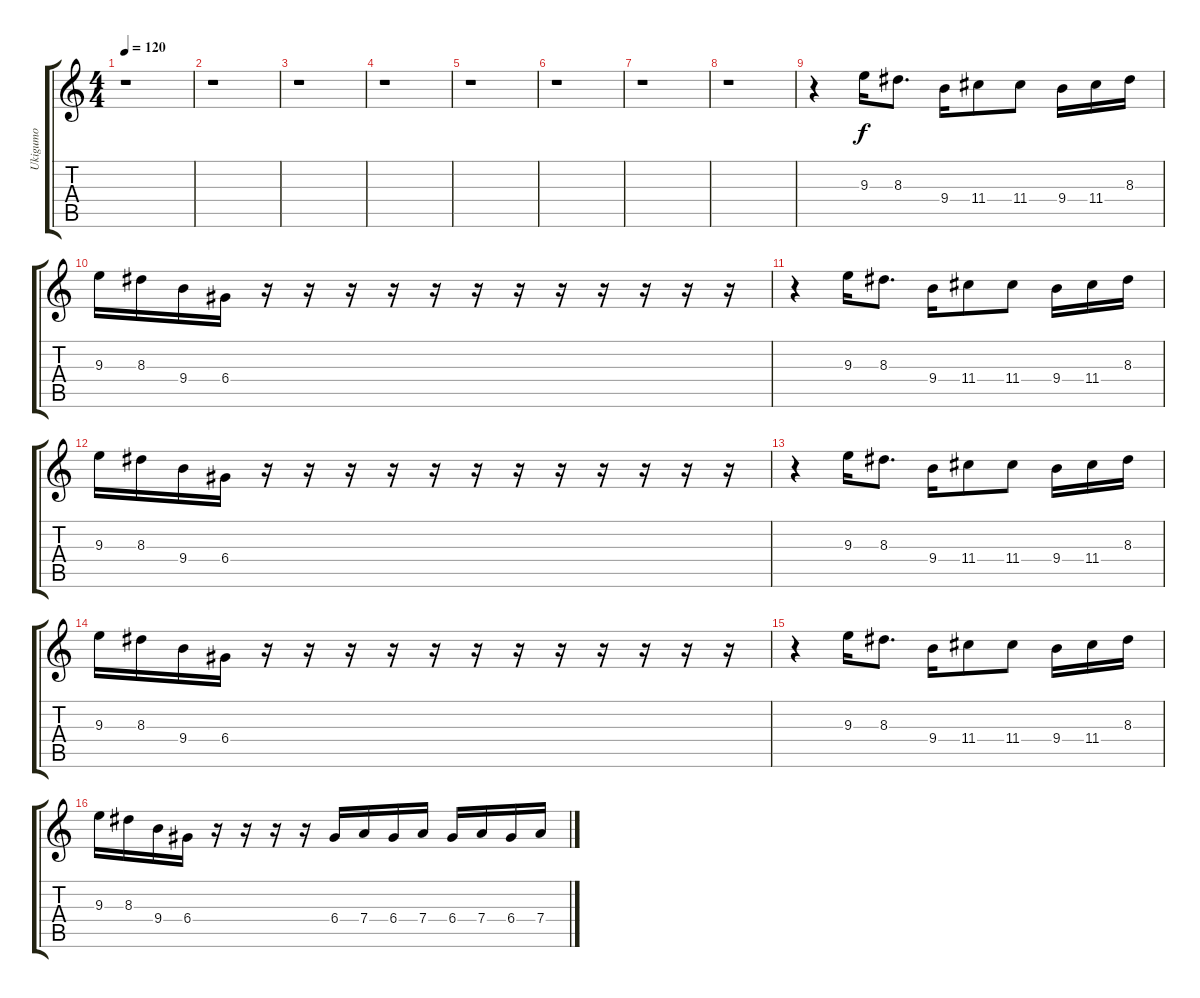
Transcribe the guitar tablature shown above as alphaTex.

\track ("Ukigumo" "Ukigumo") {instrument electricguitarmuted}
\staff {score tabs}
\tuning (E4 B3 G3 D3 A2 E2) {hide}
\ts (4 4)
\tempo 120
\clef g2
\ks c
r.1{dy f instrument electricguitarmuted} |
r.1 |
r.1 |
r.1 |
r.1 |
r.1 |
r.1 |
r.1 |
r.4 9.3.16 8.3.8{d} 9.4.16 11.4.8 11.4.8 9.4.16 11.4.16 8.3.16 |
9.3.16 8.3.16 9.4.16 6.4.16 r.16 r.16 r.16 r.16 r.16 r.16 r.16 r.16 r.16 r.16 r.16 r.16 |
r.4 9.3.16 8.3.8{d} 9.4.16 11.4.8 11.4.8 9.4.16 11.4.16 8.3.16 |
9.3.16 8.3.16 9.4.16 6.4.16 r.16 r.16 r.16 r.16 r.16 r.16 r.16 r.16 r.16 r.16 r.16 r.16 |
r.4 9.3.16 8.3.8{d} 9.4.16 11.4.8 11.4.8 9.4.16 11.4.16 8.3.16 |
9.3.16 8.3.16 9.4.16 6.4.16 r.16 r.16 r.16 r.16 r.16 r.16 r.16 r.16 r.16 r.16 r.16 r.16 |
r.4 9.3.16 8.3.8{d} 9.4.16 11.4.8 11.4.8 9.4.16 11.4.16 8.3.16 |
9.3.16 8.3.16 9.4.16 6.4.16 r.16 r.16 r.16 r.16 6.4.16 7.4.16 6.4.16 7.4.16 6.4.16 7.4.16 6.4.16 7.4.16
